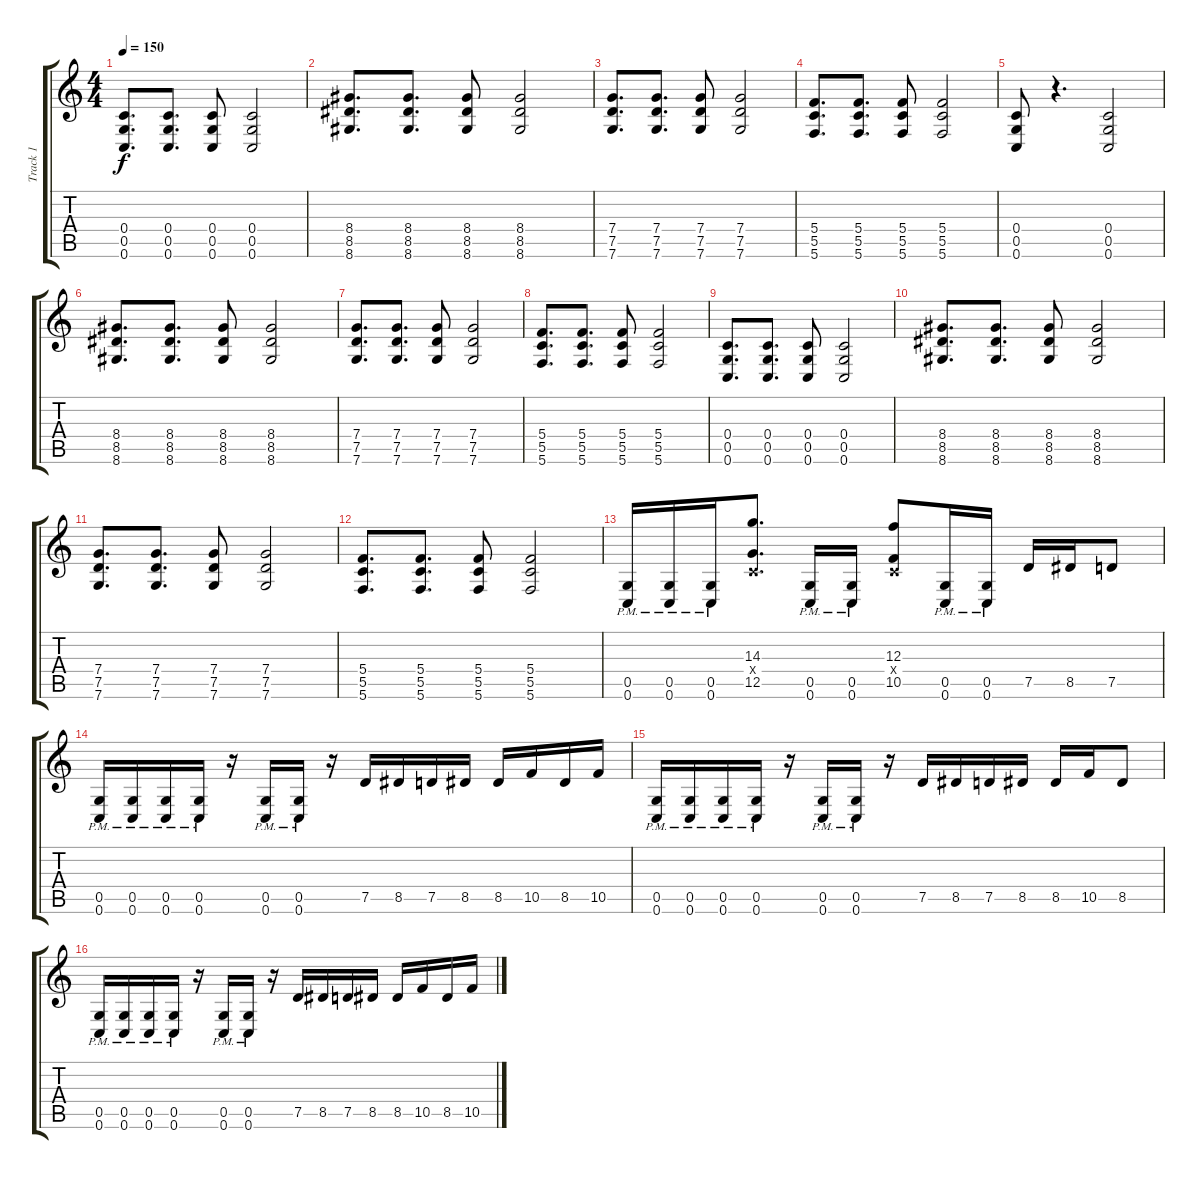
\track ("Track 1" "Track 1") {instrument distortionguitar}
\staff {score tabs}
\tuning (D4 A3 F3 C3 G2 C2) {hide}
\ts (4 4)
\tempo 150
\clef g2
\ks c
(0.4 0.5 0.6).8{d dy f} (0.4 0.5 0.6).8{d} (0.4 0.5 0.6).8 (0.4 0.5 0.6).2 |
(8.4 8.5 8.6).8{d} (8.4 8.5 8.6).8{d} (8.4 8.5 8.6).8 (8.4 8.5 8.6).2 |
(7.4 7.5 7.6).8{d} (7.4 7.5 7.6).8{d} (7.4 7.5 7.6).8 (7.4 7.5 7.6).2 |
(5.4 5.5 5.6).8{d} (5.4 5.5 5.6).8{d} (5.4 5.5 5.6).8 (5.4 5.5 5.6).2 |
(0.4 0.5 0.6).8 r.4{d} (0.4 0.5 0.6).2 |
(8.4 8.5 8.6).8{d} (8.4 8.5 8.6).8{d} (8.4 8.5 8.6).8 (8.4 8.5 8.6).2 |
(7.4 7.5 7.6).8{d} (7.4 7.5 7.6).8{d} (7.4 7.5 7.6).8 (7.4 7.5 7.6).2 |
(5.4 5.5 5.6).8{d} (5.4 5.5 5.6).8{d} (5.4 5.5 5.6).8 (5.4 5.5 5.6).2 |
(0.4 0.5 0.6).8{d} (0.4 0.5 0.6).8{d} (0.4 0.5 0.6).8 (0.4 0.5 0.6).2 |
(8.4 8.5 8.6).8{d} (8.4 8.5 8.6).8{d} (8.4 8.5 8.6).8 (8.4 8.5 8.6).2 |
(7.4 7.5 7.6).8{d} (7.4 7.5 7.6).8{d} (7.4 7.5 7.6).8 (7.4 7.5 7.6).2 |
(5.4 5.5 5.6).8{d} (5.4 5.5 5.6).8{d} (5.4 5.5 5.6).8 (5.4 5.5 5.6).2 |
(0.5{pm} 0.6{pm}).16 (0.5{pm} 0.6{pm}).16 (0.5{pm} 0.6{pm}).16 (14.3 0.4{x} 12.5).8{d} (0.5{pm} 0.6{pm}).16 (0.5{pm} 0.6{pm}).16 (12.3 0.4{x} 10.5).8 (0.5{pm} 0.6{pm}).16 (0.5{pm} 0.6{pm}).16 7.5.16 8.5.16 7.5.8 |
(0.5{pm} 0.6{pm}).16 (0.5{pm} 0.6{pm}).16 (0.5{pm} 0.6{pm}).16 (0.5{pm} 0.6{pm}).16 r.16 (0.5{pm} 0.6{pm}).16 (0.5{pm} 0.6{pm}).16 r.16 7.5.16 8.5.16 7.5.16 8.5.16 8.5.16 10.5.16 8.5.16 10.5.16 |
(0.5{pm} 0.6{pm}).16 (0.5{pm} 0.6{pm}).16 (0.5{pm} 0.6{pm}).16 (0.5{pm} 0.6{pm}).16 r.16 (0.5{pm} 0.6{pm}).16 (0.5{pm} 0.6{pm}).16 r.16 7.5.16 8.5.16 7.5.16 8.5.16 8.5.16 10.5.16 8.5.8 |
(0.5{pm} 0.6{pm}).16 (0.5{pm} 0.6{pm}).16 (0.5{pm} 0.6{pm}).16 (0.5{pm} 0.6{pm}).16 r.16 (0.5{pm} 0.6{pm}).16 (0.5{pm} 0.6{pm}).16 r.16 7.5.16 8.5.16 7.5.16 8.5.16 8.5.16 10.5.16 8.5.16 10.5.16
